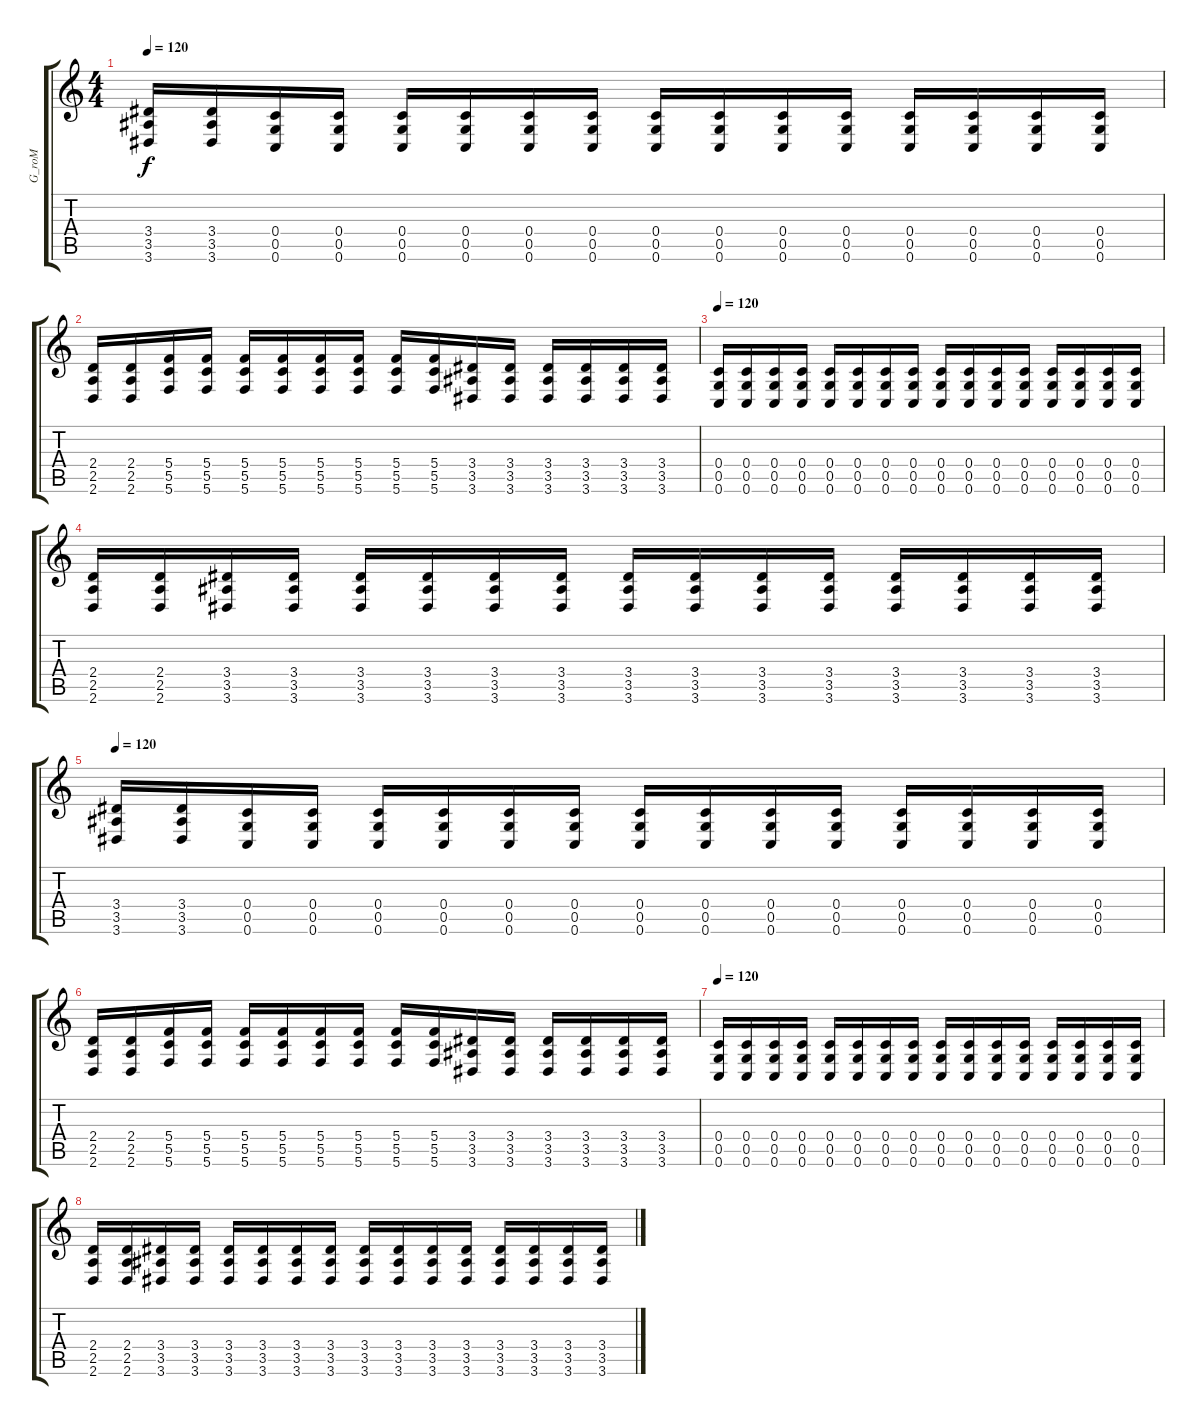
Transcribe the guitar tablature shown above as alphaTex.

\track ("G_roM" "G_roM") {instrument distortionguitar}
\staff {score tabs}
\tuning (D4 A3 F3 C3 G2 C2) {hide}
\ts (4 4)
\tempo 120
\clef g2
\ks c
(3.4 3.5 3.6).16{dy f} (3.4 3.5 3.6).16 (0.4 0.5 0.6).16 (0.4 0.5 0.6).16 (0.4 0.5 0.6).16 (0.4 0.5 0.6).16 (0.4 0.5 0.6).16 (0.4 0.5 0.6).16 (0.4 0.5 0.6).16 (0.4 0.5 0.6).16 (0.4 0.5 0.6).16 (0.4 0.5 0.6).16 (0.4 0.5 0.6).16 (0.4 0.5 0.6).16 (0.4 0.5 0.6).16 (0.4 0.5 0.6).16 |
(2.4 2.5 2.6).16 (2.4 2.5 2.6).16 (5.4 5.5 5.6).16 (5.4 5.5 5.6).16 (5.4 5.5 5.6).16 (5.4 5.5 5.6).16 (5.4 5.5 5.6).16 (5.4 5.5 5.6).16 (5.4 5.5 5.6).16 (5.4 5.5 5.6).16 (3.4 3.5 3.6).16 (3.4 3.5 3.6).16 (3.4 3.5 3.6).16 (3.4 3.5 3.6).16 (3.4 3.5 3.6).16 (3.4 3.5 3.6).16 |
\tempo 120
(0.4 0.5 0.6).16 (0.4 0.5 0.6).16 (0.4 0.5 0.6).16 (0.4 0.5 0.6).16 (0.4 0.5 0.6).16 (0.4 0.5 0.6).16 (0.4 0.5 0.6).16 (0.4 0.5 0.6).16 (0.4 0.5 0.6).16 (0.4 0.5 0.6).16 (0.4 0.5 0.6).16 (0.4 0.5 0.6).16 (0.4 0.5 0.6).16 (0.4 0.5 0.6).16 (0.4 0.5 0.6).16 (0.4 0.5 0.6).16 |
(2.4 2.5 2.6).16 (2.4 2.5 2.6).16 (3.4 3.5 3.6).16 (3.4 3.5 3.6).16 (3.4 3.5 3.6).16 (3.4 3.5 3.6).16 (3.4 3.5 3.6).16 (3.4 3.5 3.6).16 (3.4 3.5 3.6).16 (3.4 3.5 3.6).16 (3.4 3.5 3.6).16 (3.4 3.5 3.6).16 (3.4 3.5 3.6).16 (3.4 3.5 3.6).16 (3.4 3.5 3.6).16 (3.4 3.5 3.6).16 |
\tempo 120
(3.4 3.5 3.6).16 (3.4 3.5 3.6).16 (0.4 0.5 0.6).16 (0.4 0.5 0.6).16 (0.4 0.5 0.6).16 (0.4 0.5 0.6).16 (0.4 0.5 0.6).16 (0.4 0.5 0.6).16 (0.4 0.5 0.6).16 (0.4 0.5 0.6).16 (0.4 0.5 0.6).16 (0.4 0.5 0.6).16 (0.4 0.5 0.6).16 (0.4 0.5 0.6).16 (0.4 0.5 0.6).16 (0.4 0.5 0.6).16 |
(2.4 2.5 2.6).16 (2.4 2.5 2.6).16 (5.4 5.5 5.6).16 (5.4 5.5 5.6).16 (5.4 5.5 5.6).16 (5.4 5.5 5.6).16 (5.4 5.5 5.6).16 (5.4 5.5 5.6).16 (5.4 5.5 5.6).16 (5.4 5.5 5.6).16 (3.4 3.5 3.6).16 (3.4 3.5 3.6).16 (3.4 3.5 3.6).16 (3.4 3.5 3.6).16 (3.4 3.5 3.6).16 (3.4 3.5 3.6).16 |
\tempo 120
(0.4 0.5 0.6).16 (0.4 0.5 0.6).16 (0.4 0.5 0.6).16 (0.4 0.5 0.6).16 (0.4 0.5 0.6).16 (0.4 0.5 0.6).16 (0.4 0.5 0.6).16 (0.4 0.5 0.6).16 (0.4 0.5 0.6).16 (0.4 0.5 0.6).16 (0.4 0.5 0.6).16 (0.4 0.5 0.6).16 (0.4 0.5 0.6).16 (0.4 0.5 0.6).16 (0.4 0.5 0.6).16 (0.4 0.5 0.6).16 |
(2.4 2.5 2.6).16 (2.4 2.5 2.6).16 (3.4 3.5 3.6).16 (3.4 3.5 3.6).16 (3.4 3.5 3.6).16 (3.4 3.5 3.6).16 (3.4 3.5 3.6).16 (3.4 3.5 3.6).16 (3.4 3.5 3.6).16 (3.4 3.5 3.6).16 (3.4 3.5 3.6).16 (3.4 3.5 3.6).16 (3.4 3.5 3.6).16 (3.4 3.5 3.6).16 (3.4 3.5 3.6).16 (3.4 3.5 3.6).16
